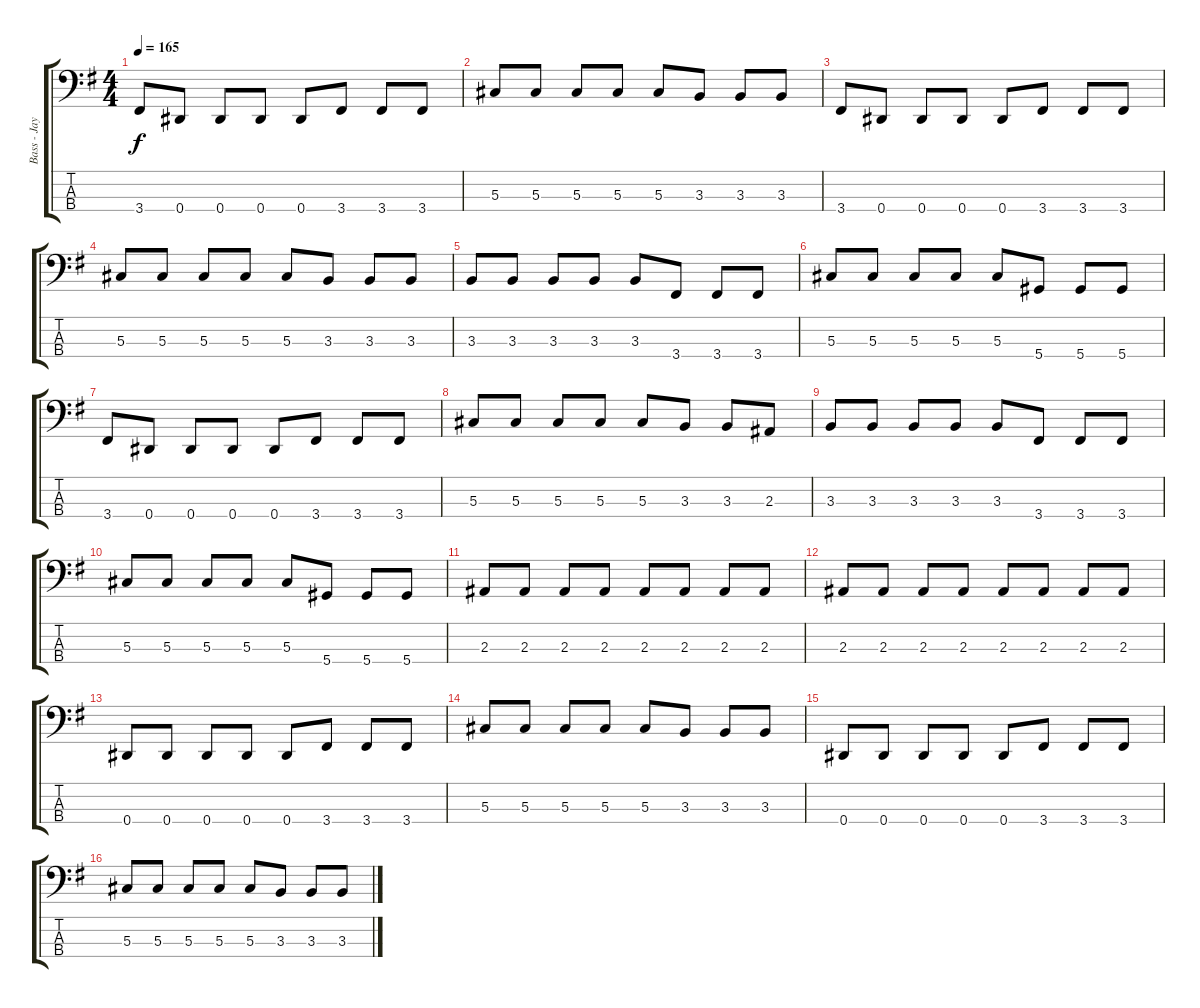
\track ("Bass - Jay Bentley" "Bass - Jay") {instrument electricbasspick}
\staff {score tabs}
\tuning (Gb2 Db2 Ab1 Eb1) {hide}
\ts (4 4)
\tempo 165
\clef f4
\ks g
3.4.8{dy f} 0.4.8 0.4.8 0.4.8 0.4.8 3.4.8 3.4.8 3.4.8 |
5.3.8 5.3.8 5.3.8 5.3.8 5.3.8 3.3.8 3.3.8 3.3.8 |
3.4.8 0.4.8 0.4.8 0.4.8 0.4.8 3.4.8 3.4.8 3.4.8 |
5.3.8 5.3.8 5.3.8 5.3.8 5.3.8 3.3.8 3.3.8 3.3.8 |
3.3.8 3.3.8 3.3.8 3.3.8 3.3.8 3.4.8 3.4.8 3.4.8 |
5.3.8 5.3.8 5.3.8 5.3.8 5.3.8 5.4.8 5.4.8 5.4.8 |
3.4.8 0.4.8 0.4.8 0.4.8 0.4.8 3.4.8 3.4.8 3.4.8 |
5.3.8 5.3.8 5.3.8 5.3.8 5.3.8 3.3.8 3.3.8 2.3.8 |
3.3.8 3.3.8 3.3.8 3.3.8 3.3.8 3.4.8 3.4.8 3.4.8 |
5.3.8 5.3.8 5.3.8 5.3.8 5.3.8 5.4.8 5.4.8 5.4.8 |
2.3.8 2.3.8 2.3.8 2.3.8 2.3.8 2.3.8 2.3.8 2.3.8 |
2.3.8 2.3.8 2.3.8 2.3.8 2.3.8 2.3.8 2.3.8 2.3.8 |
0.4.8 0.4.8 0.4.8 0.4.8 0.4.8 3.4.8 3.4.8 3.4.8 |
5.3.8 5.3.8 5.3.8 5.3.8 5.3.8 3.3.8 3.3.8 3.3.8 |
0.4.8 0.4.8 0.4.8 0.4.8 0.4.8 3.4.8 3.4.8 3.4.8 |
5.3.8 5.3.8 5.3.8 5.3.8 5.3.8 3.3.8 3.3.8 3.3.8
